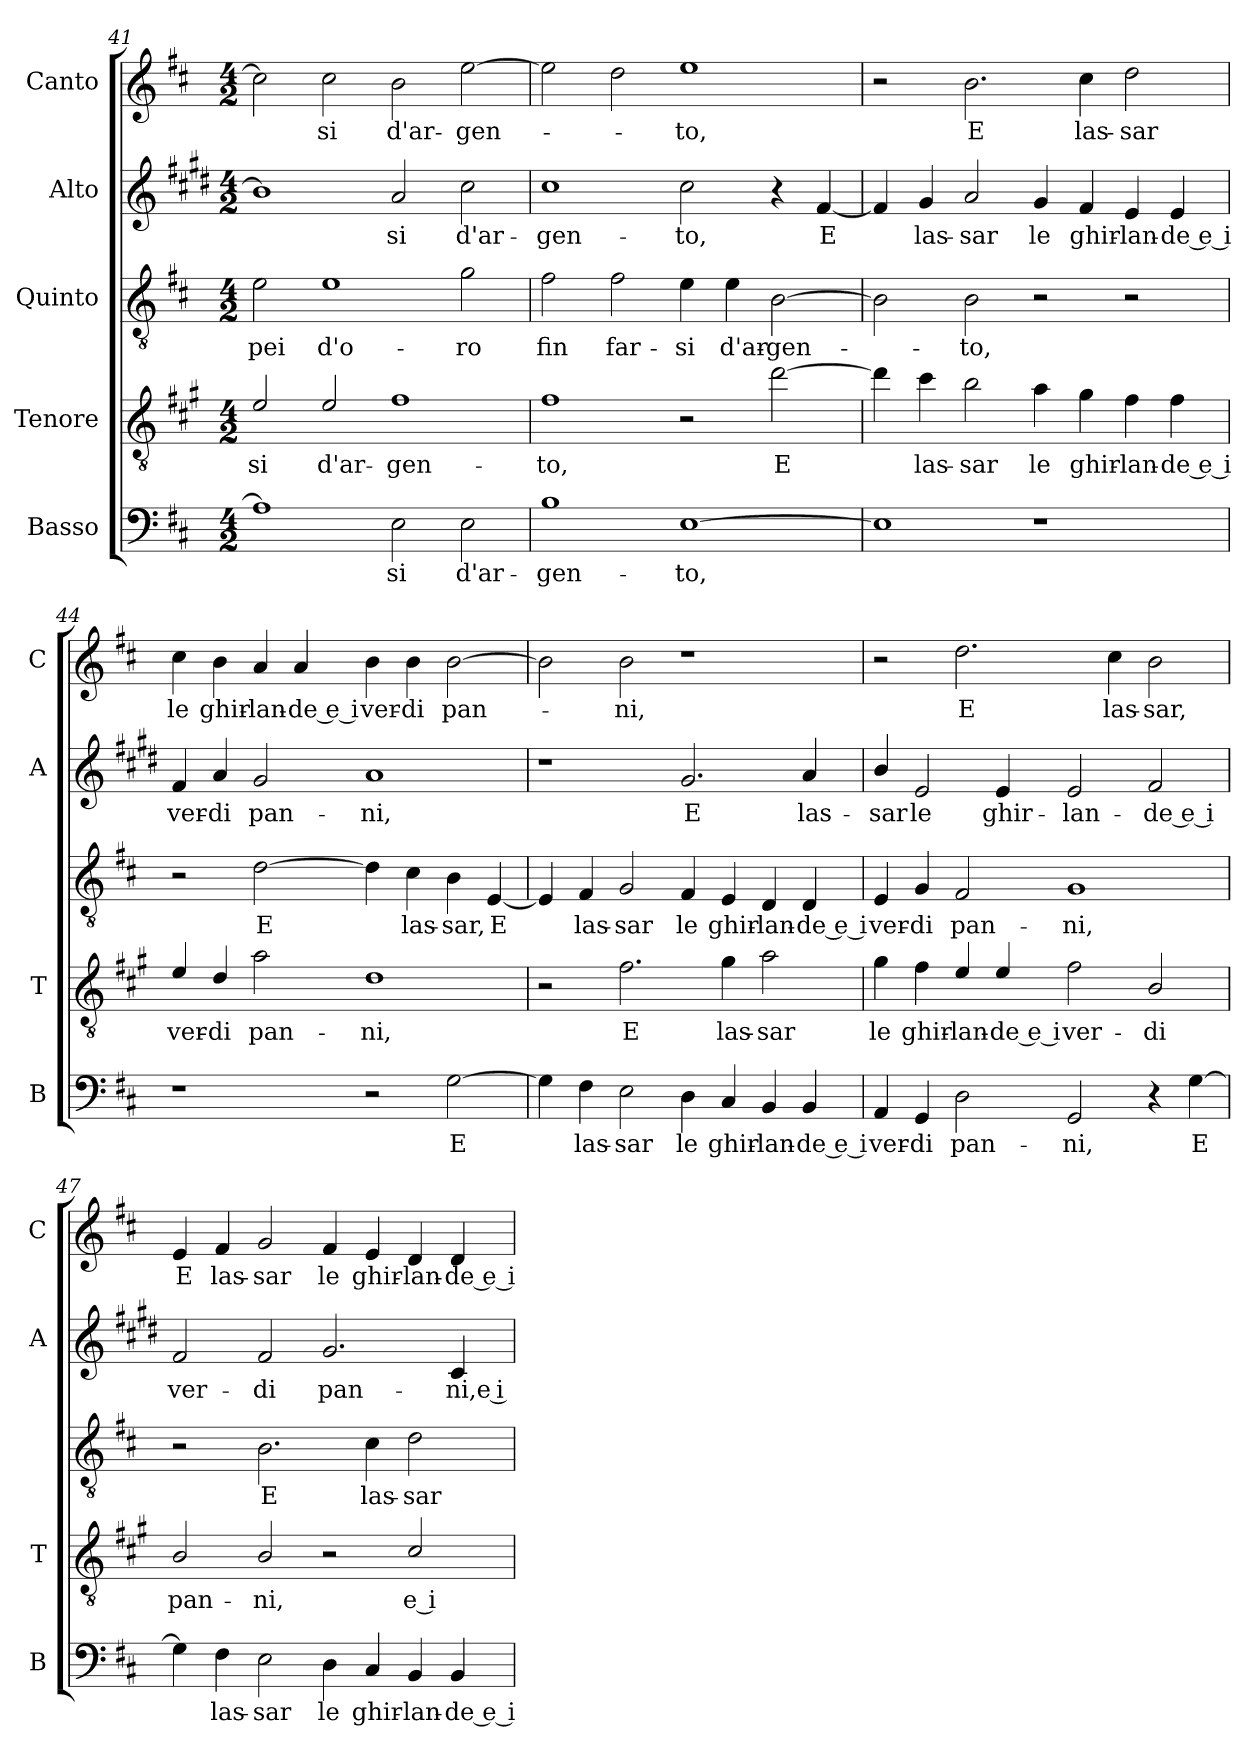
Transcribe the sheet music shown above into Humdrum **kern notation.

**kern	**text	**kern	**text	**kern	**text	**kern	**text	**kern	**text
*part5	*part5	*part4	*part4	*part3	*part3	*part2	*part2	*part1	*part1
*staff5	*staff5	*staff4	*staff4	*staff3	*staff3	*staff2	*staff2	*staff1	*staff1
*I"Basso	*	*I"Tenore	*	*I"Quinto	*	*I"Alto	*	*I"Canto	*
*I'B	*	*I'T	*	*	*	*I'A	*	*I'C	*
*clefF4	*	*clefGv2	*	*clefGv2	*	*clefG2	*	*clefG2	*
*	*	*ITrd4c7	*	*	*	*ITrd1c2	*	*	*
*k[f#c#]	*	*k[f#c#]	*	*k[f#c#]	*	*k[f#c#]	*	*k[f#c#]	*
*D:	*	*D:	*	*D:	*	*D:	*	*D:	*
*M4/2	*	*M4/2	*	*M4/2	*	*M4/2	*	*M4/2	*
=41	=41	=41	=41	=41	=41	=41	=41	=41	=41
!	!	!	!LO:LY:b	!	!LO:LY:b	!	!	!	!
1A]	.	2A/	-si	2e\	-pei	1a]	.	2cc#\]	.
!	!	!	!LO:LY:b	!	!LO:LY:b	!	!	!	!LO:LY:b
.	.	2A/	d'ar-	1e	d'o-	.	.	2cc#\	-si
!	!LO:LY:b	!	!LO:LY:b	!	!	!	!LO:LY:b	!	!LO:LY:b
2E\	-si	1B	-gen-	.	.	2g/	-si	2b\	d'ar-
!	!LO:LY:b	!	!	!	!LO:LY:b	!	!LO:LY:b	!	!LO:LY:b
2E\	d'ar-	.	.	2g\	-ro	2b\	d'ar-	[2ee\	-gen-
!!LO:PB:g=z
=42	=42	=42	=42	=42	=42	=42	=42	=42	=42
!	!LO:LY:b	!	!LO:LY:b	!	!LO:LY:b	!	!LO:LY:b	!	!
1B	-gen-	1B	-to,	2f#\	fin	1b	-gen-	2ee\]	.
!	!	!	!	!	!LO:LY:b	!	!	!	!
.	.	.	.	2f#\	far-	.	.	2dd\	.
!	!LO:LY:b	!	!	!	!LO:LY:b	!	!LO:LY:b	!	!LO:LY:b
[1E	-to,	2r	.	4e\	-si	2b\	-to,	1ee	-to,
!	!	!	!	!	!LO:LY:b	!	!	!	!
.	.	.	.	4e\	d'ar-	.	.	.	.
!	!	!	!LO:LY:b	!	!LO:LY:b	!	!	!	!
.	.	[2g\	E	[2B\	-gen-	4r	.	.	.
!	!	!	!	!	!	!	!LO:LY:b	!	!
.	.	.	.	.	.	[4e/	E	.	.
=43	=43	=43	=43	=43	=43	=43	=43	=43	=43
1E]	.	4g\]	.	2B\]	.	4e/]	.	2r	.
!	!	!	!LO:LY:b	!	!	!	!LO:LY:b	!	!
.	.	4f#\	las-	.	.	4f#/	las-	.	.
!	!	!	!LO:LY:b	!	!LO:LY:b	!	!LO:LY:b	!	!LO:LY:b
.	.	2e\	-sar	2B\	-to,	2g/	-sar	2.b\	E
!	!	!	!LO:LY:b	!	!	!	!LO:LY:b	!	!
1r	.	4d\	le	2r	.	4f#/	le	.	.
!	!	!	!LO:LY:b	!	!	!	!LO:LY:b	!	!LO:LY:b
.	.	4c#\	ghir-	.	.	4e/	ghir-	4cc#\	las-
!	!	!	!LO:LY:b	!	!	!	!LO:LY:b	!	!LO:LY:b
.	.	4B\	-lan-	2r	.	4d/	-lan-	2dd\	-sar
!	!	!	!LO:LY:b	!	!	!	!LO:LY:b	!	!
.	.	4B\	-de e i	.	.	4d/	-de e i	.	.
=44	=44	=44	=44	=44	=44	=44	=44	=44	=44
!	!	!	!LO:LY:b	!	!	!	!LO:LY:b	!	!LO:LY:b
1r	.	4A/	ver-	2r	.	4e/	ver-	4cc#\	le
!	!	!	!LO:LY:b	!	!	!	!LO:LY:b	!	!LO:LY:b
.	.	4G/	-di	.	.	4g/	-di	4b\	ghir-
!	!	!	!LO:LY:b	!	!LO:LY:b	!	!LO:LY:b	!	!LO:LY:b
.	.	2d\	pan-	[2d\	E	2f#/	pan-	4a/	-lan-
!	!	!	!	!	!	!	!	!	!LO:LY:b
.	.	.	.	.	.	.	.	4a/	-de e i
!	!	!	!LO:LY:b	!	!	!	!LO:LY:b	!	!LO:LY:b
2r	.	1G	-ni,	4d\]	.	1g	-ni,	4b\	ver-
!	!	!	!	!	!LO:LY:b	!	!	!	!LO:LY:b
.	.	.	.	4c#\	las-	.	.	4b\	-di
!	!LO:LY:b	!	!	!	!LO:LY:b	!	!	!	!LO:LY:b
[2G\	E	.	.	4B\	-sar,	.	.	[2b\	pan-
!	!	!	!	!	!LO:LY:b	!	!	!	!
.	.	.	.	[4E/	E	.	.	.	.
!!LO:LB:g=z
=45	=45	=45	=45	=45	=45	=45	=45	=45	=45
4G\]	.	2r	.	4E/]	.	1r	.	2b\]	.
!	!LO:LY:b	!	!	!	!LO:LY:b	!	!	!	!
4F#\	las-	.	.	4F#/	las-	.	.	.	.
!	!LO:LY:b	!	!LO:LY:b	!	!LO:LY:b	!	!	!	!LO:LY:b
2E\	-sar	2.B\	E	2G/	-sar	.	.	2b\	-ni,
!	!LO:LY:b	!	!	!	!LO:LY:b	!	!LO:LY:b	!	!
4D\	le	.	.	4F#/	le	2.f#/	E	1r	.
!	!LO:LY:b	!	!LO:LY:b	!	!LO:LY:b	!	!	!	!
4C#/	ghir-	4c#\	las-	4E/	ghir-	.	.	.	.
!	!LO:LY:b	!	!LO:LY:b	!	!LO:LY:b	!	!	!	!
4BB/	-lan-	2d\	-sar	4D/	-lan-	.	.	.	.
!	!LO:LY:b	!	!	!	!LO:LY:b	!	!LO:LY:b	!	!
4BB/	-de e i	.	.	4D/	-de e i	4g/	las-	.	.
=46	=46	=46	=46	=46	=46	=46	=46	=46	=46
!	!LO:LY:b	!	!LO:LY:b	!	!LO:LY:b	!	!LO:LY:b	!	!
4AA/	ver-	4c#\	le	4E/	ver-	4a/	-sar	2r	.
!	!LO:LY:b	!	!LO:LY:b	!	!LO:LY:b	!	!LO:LY:b	!	!
4GG/	-di	4B\	ghir-	4G/	-di	2d/	le	.	.
!	!LO:LY:b	!	!LO:LY:b	!	!LO:LY:b	!	!	!	!LO:LY:b
2D\	pan-	4A/	-lan-	2F#/	pan-	.	.	2.dd\	E
!	!	!	!LO:LY:b	!	!	!	!LO:LY:b	!	!
.	.	4A/	-de e i	.	.	4d/	ghir-	.	.
!	!LO:LY:b	!	!LO:LY:b	!	!LO:LY:b	!	!LO:LY:b	!	!
2GG/	-ni,	2B\	ver-	1G	-ni,	2d/	-lan-	.	.
!	!	!	!	!	!	!	!	!	!LO:LY:b
.	.	.	.	.	.	.	.	4cc#\	las-
!	!	!	!LO:LY:b	!	!	!	!LO:LY:b	!	!LO:LY:b
4r	.	2E/	-di	.	.	2e/	-de e i	2b\	-sar,
!	!LO:LY:b	!	!	!	!	!	!	!	!
[4G\	E	.	.	.	.	.	.	.	.
=47	=47	=47	=47	=47	=47	=47	=47	=47	=47
!	!	!	!LO:LY:b	!	!	!	!LO:LY:b	!	!LO:LY:b
4G\]	.	2E/	pan-	2r	.	2e/	ver-	4e/	E
!	!LO:LY:b	!	!	!	!	!	!	!	!LO:LY:b
4F#\	las-	.	.	.	.	.	.	4f#/	las-
!	!LO:LY:b	!	!LO:LY:b	!	!LO:LY:b	!	!LO:LY:b	!	!LO:LY:b
2E\	-sar	2E/	-ni,	2.B\	E	2e/	-di	2g/	-sar
!	!LO:LY:b	!	!	!	!	!	!LO:LY:b	!	!LO:LY:b
4D\	le	2r	.	.	.	2.f#/	pan-	4f#/	le
!	!LO:LY:b	!	!	!	!LO:LY:b	!	!	!	!LO:LY:b
4C#/	ghir-	.	.	4c#\	las-	.	.	4e/	ghir-
!	!LO:LY:b	!	!LO:LY:b	!	!LO:LY:b	!	!	!	!LO:LY:b
4BB/	-lan-	2F#/	e i	2d\	-sar	.	.	4d/	-lan-
!	!LO:LY:b	!	!	!	!	!	!LO:LY:b	!	!LO:LY:b
4BB/	-de e i	.	.	.	.	4B/	-ni,e i	4d/	-de e i
=	=	=	=	=	=	=	=	=	=
*-	*-	*-	*-	*-	*-	*-	*-	*-	*-
